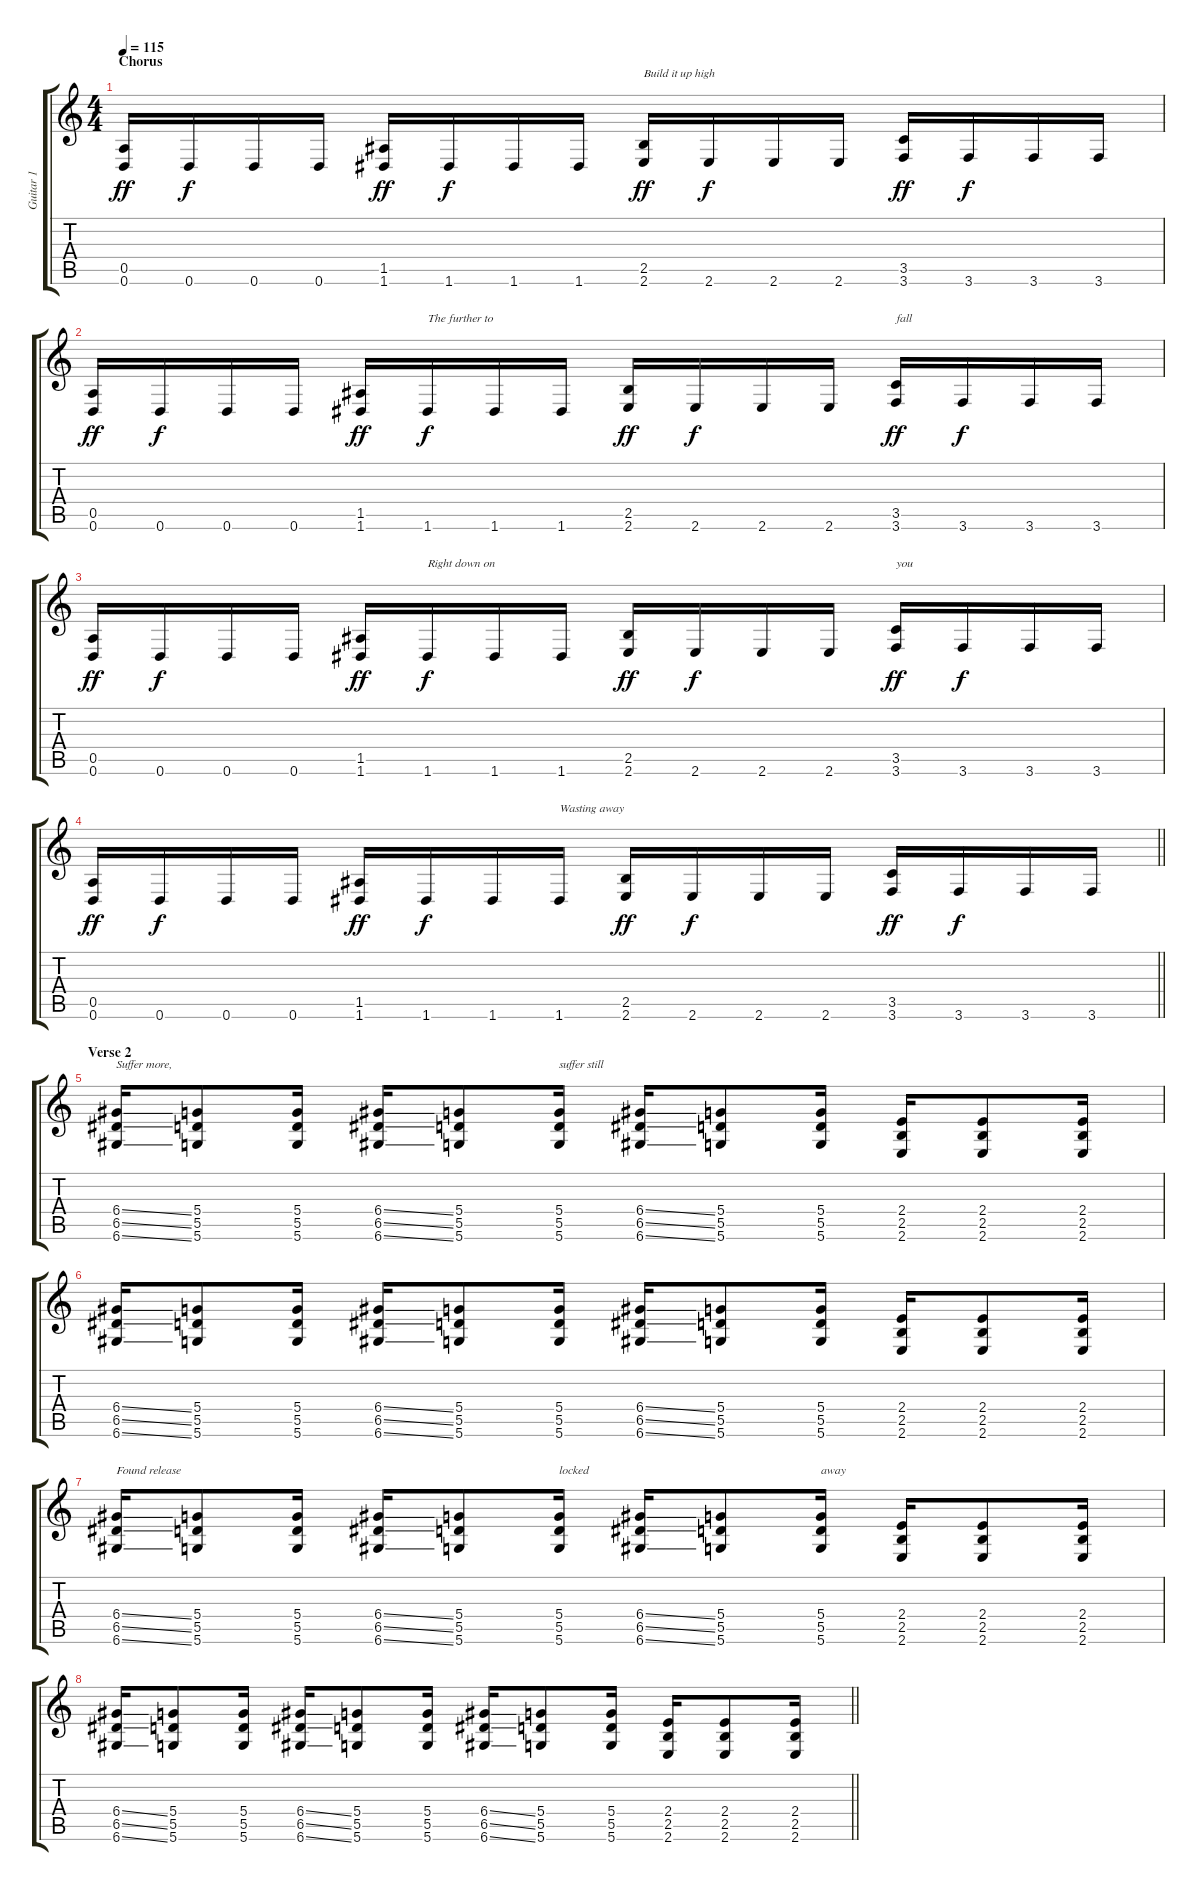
\track ("Guitar 1" "Guitar 1") {instrument distortionguitar}
\staff {score tabs}
\tuning (E4 B3 G3 D3 A2 D2) {hide}
\ts (4 4)
\section ("" "Chorus")
\tempo 115
\clef g2
\ks c
(0.5 0.6).16{dy ff} 0.6.16{dy f} 0.6.16 0.6.16 (1.5 1.6).16{dy ff} 1.6.16{dy f} 1.6.16 1.6.16 (2.5 2.6).16{txt "Build it up high" dy ff} 2.6.16{dy f} 2.6.16 2.6.16 (3.5 3.6).16{dy ff} 3.6.16{dy f} 3.6.16 3.6.16 |
(0.5 0.6).16{dy ff} 0.6.16{dy f} 0.6.16 0.6.16 (1.5 1.6).16{dy ff} 1.6.16{txt "The further to" dy f} 1.6.16 1.6.16 (2.5 2.6).16{dy ff} 2.6.16{dy f} 2.6.16 2.6.16 (3.5 3.6).16{txt "fall" dy ff} 3.6.16{dy f} 3.6.16 3.6.16 |
(0.5 0.6).16{dy ff} 0.6.16{dy f} 0.6.16 0.6.16 (1.5 1.6).16{dy ff} 1.6.16{txt "Right down on" dy f} 1.6.16 1.6.16 (2.5 2.6).16{dy ff} 2.6.16{dy f} 2.6.16 2.6.16 (3.5 3.6).16{txt "you" dy ff} 3.6.16{dy f} 3.6.16 3.6.16 |
\barLineRight lightlight
(0.5 0.6).16{dy ff} 0.6.16{dy f} 0.6.16 0.6.16 (1.5 1.6).16{dy ff} 1.6.16{dy f} 1.6.16 1.6.16{txt "Wasting away"} (2.5 2.6).16{dy ff} 2.6.16{dy f} 2.6.16 2.6.16 (3.5 3.6).16{dy ff} 3.6.16{dy f} 3.6.16 3.6.16 |
\section ("" "Verse 2")
(6.4{ss} 6.5{ss} 6.6{ss}).16{txt "Suffer more,"} (5.4 5.5 5.6).8 (5.4 5.5 5.6).16 (6.4{ss} 6.5{ss} 6.6{ss}).16 (5.4 5.5 5.6).8 (5.4 5.5 5.6).16{txt "suffer still"} (6.4{ss} 6.5{ss} 6.6{ss}).16 (5.4 5.5 5.6).8 (5.4 5.5 5.6).16 (2.4 2.5 2.6).16 (2.4 2.5 2.6).8 (2.4 2.5 2.6).16 |
(6.4{ss} 6.5{ss} 6.6{ss}).16 (5.4 5.5 5.6).8 (5.4 5.5 5.6).16 (6.4{ss} 6.5{ss} 6.6{ss}).16 (5.4 5.5 5.6).8 (5.4 5.5 5.6).16 (6.4{ss} 6.5{ss} 6.6{ss}).16 (5.4 5.5 5.6).8 (5.4 5.5 5.6).16 (2.4 2.5 2.6).16 (2.4 2.5 2.6).8 (2.4 2.5 2.6).16 |
(6.4{ss} 6.5{ss} 6.6{ss}).16{txt "Found release"} (5.4 5.5 5.6).8 (5.4 5.5 5.6).16 (6.4{ss} 6.5{ss} 6.6{ss}).16 (5.4 5.5 5.6).8 (5.4 5.5 5.6).16{txt "locked"} (6.4{ss} 6.5{ss} 6.6{ss}).16 (5.4 5.5 5.6).8 (5.4 5.5 5.6).16{txt "away"} (2.4 2.5 2.6).16 (2.4 2.5 2.6).8 (2.4 2.5 2.6).16 |
\barLineRight lightlight
(6.4{ss} 6.5{ss} 6.6{ss}).16 (5.4 5.5 5.6).8 (5.4 5.5 5.6).16 (6.4{ss} 6.5{ss} 6.6{ss}).16 (5.4 5.5 5.6).8 (5.4 5.5 5.6).16 (6.4{ss} 6.5{ss} 6.6{ss}).16 (5.4 5.5 5.6).8 (5.4 5.5 5.6).16 (2.4 2.5 2.6).16 (2.4 2.5 2.6).8 (2.4 2.5 2.6).16
